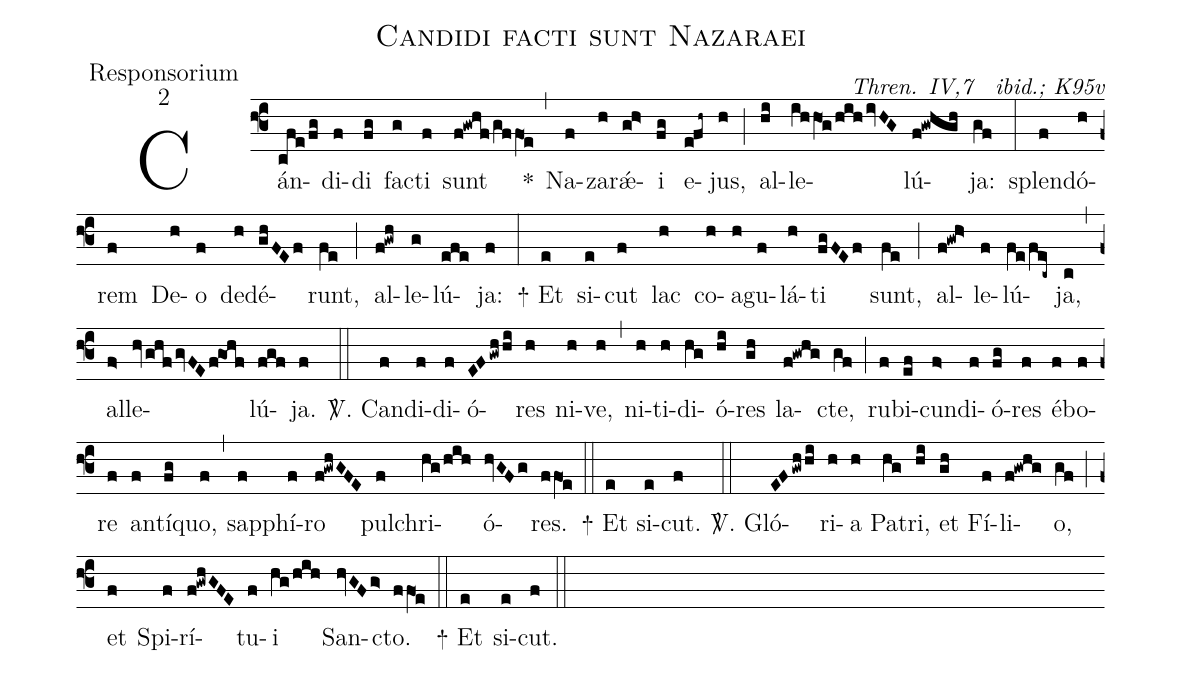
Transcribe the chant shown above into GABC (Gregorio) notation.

name:Candidi facti sunt Nazaraei;
office-part:Responsorium;
mode:2;
commentary:ꝶ Thren. IV,7 ꝟ ibid.; K95v;;
%%
(f3)Cán(cfe/fg)di(f)di(fg) fa(g)cti(f) sunt(f!gwhf/gffO1e)   *(,)
Na(f)za(h)rǽ(gh>)i(fg) e(efh~)jus,(h) (;) al(hi)le(ihhO1g/hihivHG)lú(f!gwhgh)ja:(gf) (:)
splen(f)dó(h)rem(f) De(h)o(f) de(h)dé(ghFEf)runt,(fe) (;)
al(f!gwh)le(g)lú(efe)ja:(f) (:)

+
Et(e) si(e)cut(f) lac(h) co(h)a(h)gu(f)lá(h)ti(fgFEf) sunt,(fe) (;) al(f!gwh>)le(f)lú(fe/fec~)ja,(c) (,) al(f>)le(hvghfgvFEfgOhf)lú(fgf)ja.(f) (::)

<sp>V/</sp>.
Can(f)di(f)di(f)ó(EFgwhhi)res(h) ni(h)ve,(h) (,) ni(h)ti(h)di(hg)ó(hi)res(gh) la(f!gwhg)cte,(gf) (;)
ru(f)bi(ef)cun(f>)di(f)ó(fg)res(f) é(f)bo(f)re(f) an(f)tí(fg)quo,(f) (,) sap(f)phí(f)ro(f!gwhGFE) pul(f)chri(hg/hih)ó(hvGFg)res.(ffO1e) (::)
+
Et(e) si(e)cut.(f) (::)

<sp>V/</sp>.
Gló(EFgwhhi)ri(h)a(h) Pa(hg)tri,(hi) et(gh) Fí(f)li(f!gwhg)o,(gf) (;)  et(f) Spi(f)rí(f!gwhGFE)tu(f)i(hg/hih) San(hvGFg>)cto.(ffO1e) (::)
+
Et(e) si(e)cut.(f) (::)
